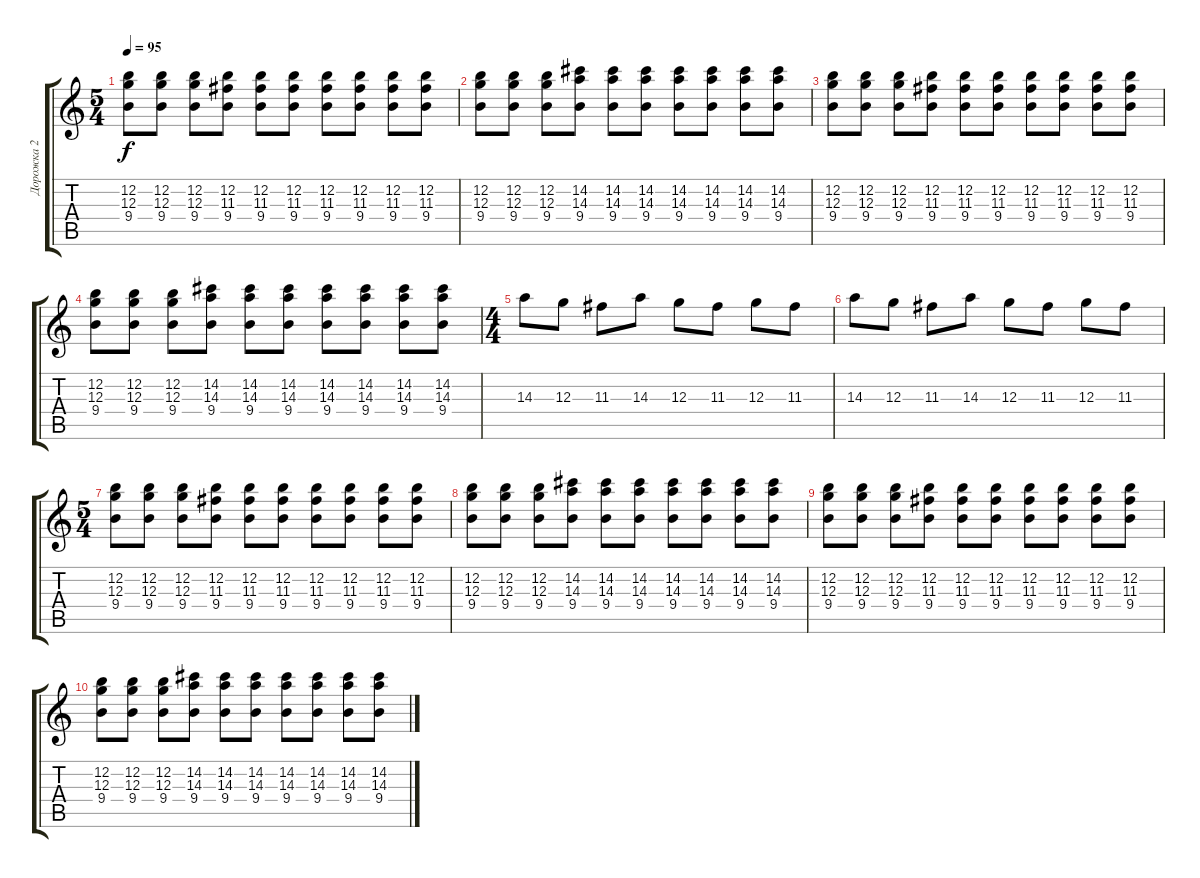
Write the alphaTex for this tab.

\track ("Дорожка 2" "Дорожка 2") {instrument acousticguitarsteel}
\staff {score tabs}
\tuning (E4 B3 G3 D3 A2 E2) {hide}
\ts (5 4)
\tempo 95
\clef g2
\ks c
(12.2 12.3 9.4).8{dy f} (12.2 12.3 9.4).8 (12.2 12.3 9.4).8 (12.2 11.3 9.4).8 (12.2 11.3 9.4).8 (12.2 11.3 9.4).8 (12.2 11.3 9.4).8 (12.2 11.3 9.4).8 (12.2 11.3 9.4).8 (12.2 11.3 9.4).8 |
(12.2 12.3 9.4).8 (12.2 12.3 9.4).8 (12.2 12.3 9.4).8 (14.2 14.3 9.4).8 (14.2 14.3 9.4).8 (14.2 14.3 9.4).8 (14.2 14.3 9.4).8 (14.2 14.3 9.4).8 (14.2 14.3 9.4).8 (14.2 14.3 9.4).8 |
(12.2 12.3 9.4).8 (12.2 12.3 9.4).8 (12.2 12.3 9.4).8 (12.2 11.3 9.4).8 (12.2 11.3 9.4).8 (12.2 11.3 9.4).8 (12.2 11.3 9.4).8 (12.2 11.3 9.4).8 (12.2 11.3 9.4).8 (12.2 11.3 9.4).8 |
(12.2 12.3 9.4).8 (12.2 12.3 9.4).8 (12.2 12.3 9.4).8 (14.2 14.3 9.4).8 (14.2 14.3 9.4).8 (14.2 14.3 9.4).8 (14.2 14.3 9.4).8 (14.2 14.3 9.4).8 (14.2 14.3 9.4).8 (14.2 14.3 9.4).8 |
\ts (4 4)
14.3.8 12.3.8 11.3.8 14.3.8 12.3.8 11.3.8 12.3.8 11.3.8 |
14.3.8 12.3.8 11.3.8 14.3.8 12.3.8 11.3.8 12.3.8 11.3.8 |
\ts (5 4)
(12.2 12.3 9.4).8 (12.2 12.3 9.4).8 (12.2 12.3 9.4).8 (12.2 11.3 9.4).8 (12.2 11.3 9.4).8 (12.2 11.3 9.4).8 (12.2 11.3 9.4).8 (12.2 11.3 9.4).8 (12.2 11.3 9.4).8 (12.2 11.3 9.4).8 |
(12.2 12.3 9.4).8 (12.2 12.3 9.4).8 (12.2 12.3 9.4).8 (14.2 14.3 9.4).8 (14.2 14.3 9.4).8 (14.2 14.3 9.4).8 (14.2 14.3 9.4).8 (14.2 14.3 9.4).8 (14.2 14.3 9.4).8 (14.2 14.3 9.4).8 |
(12.2 12.3 9.4).8 (12.2 12.3 9.4).8 (12.2 12.3 9.4).8 (12.2 11.3 9.4).8 (12.2 11.3 9.4).8 (12.2 11.3 9.4).8 (12.2 11.3 9.4).8 (12.2 11.3 9.4).8 (12.2 11.3 9.4).8 (12.2 11.3 9.4).8 |
(12.2 12.3 9.4).8 (12.2 12.3 9.4).8 (12.2 12.3 9.4).8 (14.2 14.3 9.4).8 (14.2 14.3 9.4).8 (14.2 14.3 9.4).8 (14.2 14.3 9.4).8 (14.2 14.3 9.4).8 (14.2 14.3 9.4).8 (14.2 14.3 9.4).8
